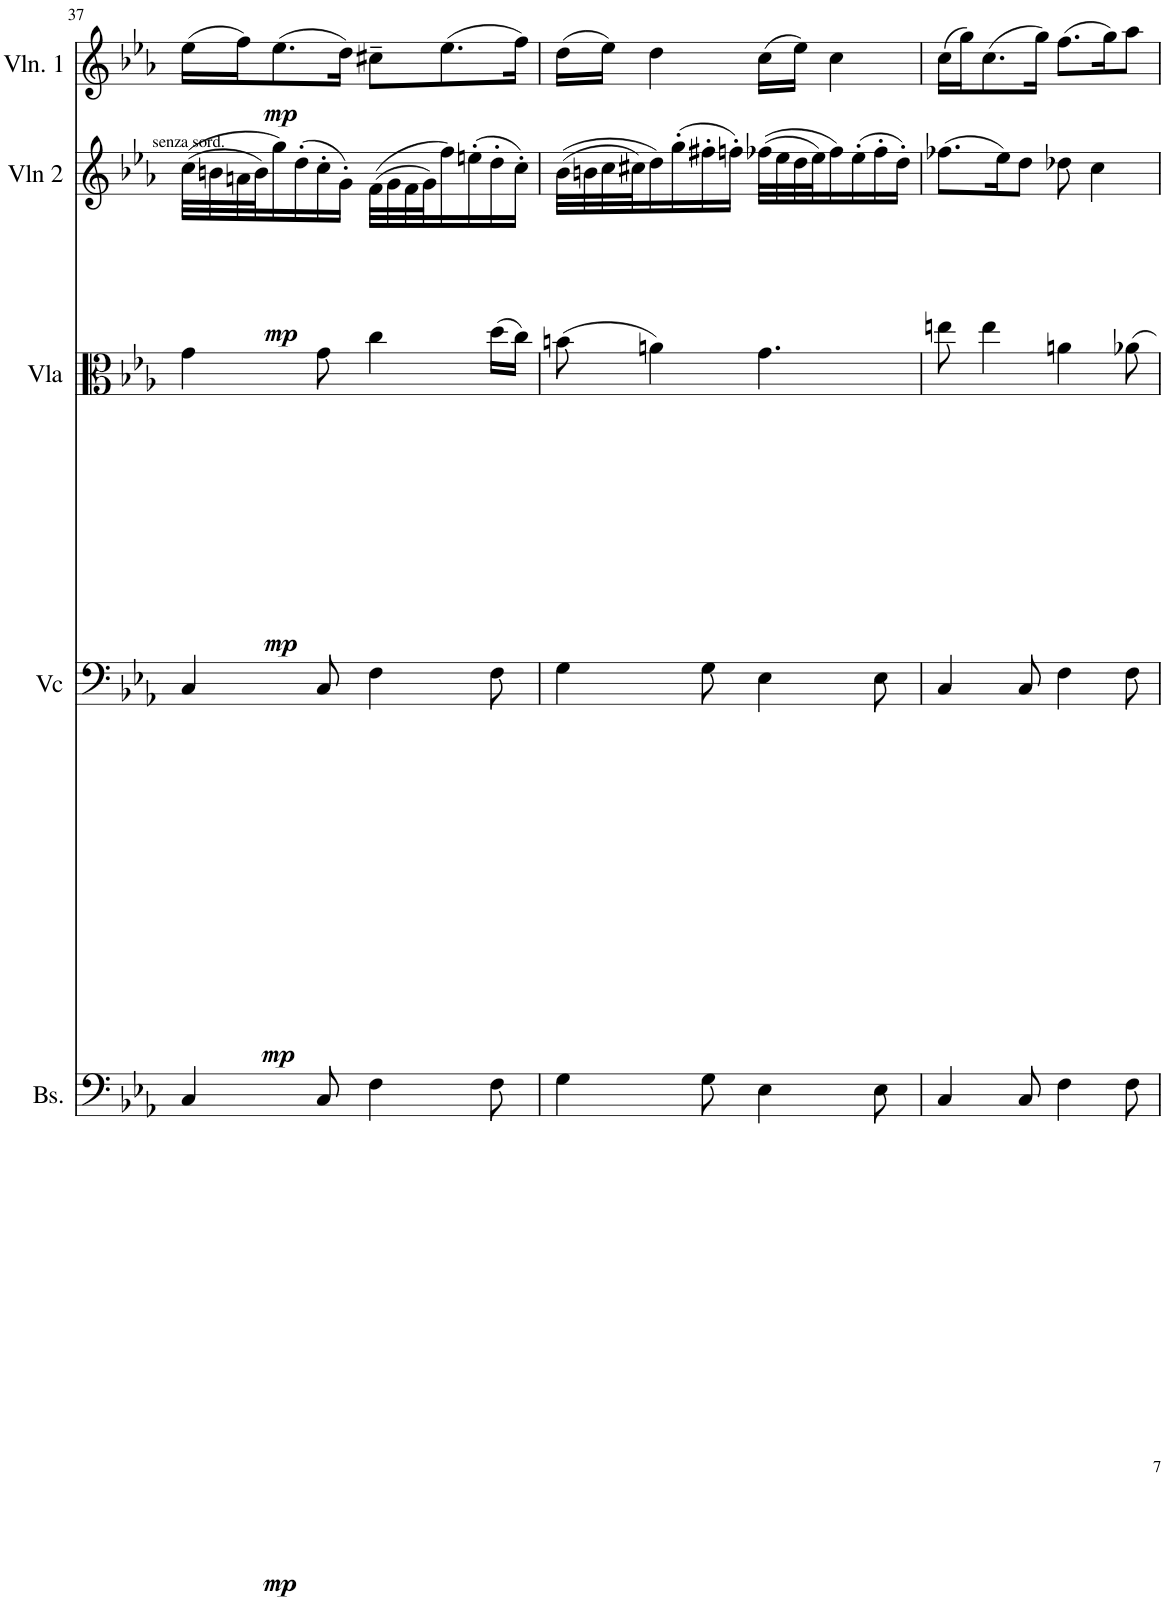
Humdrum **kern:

**kern	**dynam	**kern	**dynam	**kern	**dynam	**kern	**dynam	**kern	**dynam
*part5	*part5	*part4	*part4	*part3	*part3	*part2	*part2	*part1	*part1
*staff5	*staff5	*staff4	*staff4	*staff3	*staff3	*staff2	*staff2	*staff1	*staff1
*I"Bass	*	*I"Cello	*	*I"Viola	*	*I"Violin 2	*	*I"Violin 1	*
*I'Bs.	*	*	*	*I'Vla	*	*I'Vln 2	*	*I'Vln. 1	*
!!LO:PB:g=z
*clefF4	*	*clefF4	*	*clefC3	*	*clefG2	*	*clefG2	*
*k[b-e-a-]	*	*k[b-e-a-]	*	*k[b-e-a-]	*	*k[b-e-a-]	*	*k[b-e-a-]	*
*M6/8	*	*M6/8	*	*M6/8	*	*M6/8	*	*M6/8	*
=37	=37	=37	=37	=37	=37	=37	=37	=37	=37
!	!LO:DY:b	!	!LO:DY:b	!	!LO:DY:b	!	!LO:DY:b	!	!LO:DY:b
4C/	mp	4C/	mp	4g\	mp	((32cc\LLL	mp	(16ee-\LL	mp
.	.	.	.	.	.	32bn\	.	.	.
.	.	.	.	.	.	32an\	.	16ff\J)	.
.	.	.	.	.	.	32b\J)	.	.	.
.	.	.	.	.	.	16gg\)	.	(8.ee-\	.
.	.	.	.	.	.	(16dd'\	.	.	.
8C/	.	8C/	.	8g\	.	16cc'\	.	.	.
.	.	.	.	.	.	16g'\JJ)	.	16dd\Jk)	.
4F\	.	4F\	.	4cc\	.	((32f\LLL	.	8cc#X~\L	.
.	.	.	.	.	.	32g\	.	.	.
.	.	.	.	.	.	32f\	.	.	.
.	.	.	.	.	.	32g\J)	.	.	.
.	.	.	.	.	.	16ff\)	.	(8.ee-\	.
.	.	.	.	.	.	(16een'\	.	.	.
8F\	.	8F\	.	(16dd\LL	.	16dd'\	.	.	.
.	.	.	.	16cc\JJ)	.	16cc'\JJ)	.	16ff\Jk)	.
=38	=38	=38	=38	=38	=38	=38	=38	=38	=38
4G\	.	4G\	.	(8bn\	.	((32b-\LLL	.	(16dd\LL	.
.	.	.	.	.	.	32bn\	.	.	.
.	.	.	.	.	.	32cc\	.	16ee-\JJ)	.
.	.	.	.	.	.	32cc#X\J)	.	.	.
.	.	.	.	4an\)	.	16dd\)	.	4dd\	.
.	.	.	.	.	.	(16gg'\	.	.	.
8G\	.	8G\	.	.	.	16ff#X'\	.	.	.
.	.	.	.	.	.	16ffn'\JJ)	.	.	.
4E-\	.	4E-\	.	4.g\	.	((32ff-X\LLL	.	(16cc\LL	.
.	.	.	.	.	.	32ee-\	.	.	.
.	.	.	.	.	.	32dd\	.	16ee-\JJ)	.
.	.	.	.	.	.	32ee-\J)	.	.	.
.	.	.	.	.	.	16ff-\)	.	4cc\	.
.	.	.	.	.	.	(16ee-'\	.	.	.
8E-\	.	8E-\	.	.	.	16ff-'\	.	.	.
.	.	.	.	.	.	16dd'\JJ)	.	.	.
=39	=39	=39	=39	=39	=39	=39	=39	=39	=39
4C/	.	4C/	.	8een\	.	(8.ff-X\L	.	(16cc\LL	.
.	.	.	.	.	.	.	.	16gg\J)	.
.	.	.	.	4ee\	.	.	.	(8.cc\	.
.	.	.	.	.	.	16ee-\K)	.	.	.
8C/	.	8C/	.	.	.	8dd\J	.	.	.
.	.	.	.	.	.	.	.	16gg\Jk)	.
4F\	.	4F\	.	4an\	.	8dd-X\	.	(8.ff\L	.
.	.	.	.	.	.	4cc\	.	.	.
.	.	.	.	.	.	.	.	16gg\K)	.
8F\	.	8F\	.	8a-X\	.	.	.	8aa-\J	.
=	=	=	=	=	=	=	=	=	=
*-	*-	*-	*-	*-	*-	*-	*-	*-	*-
